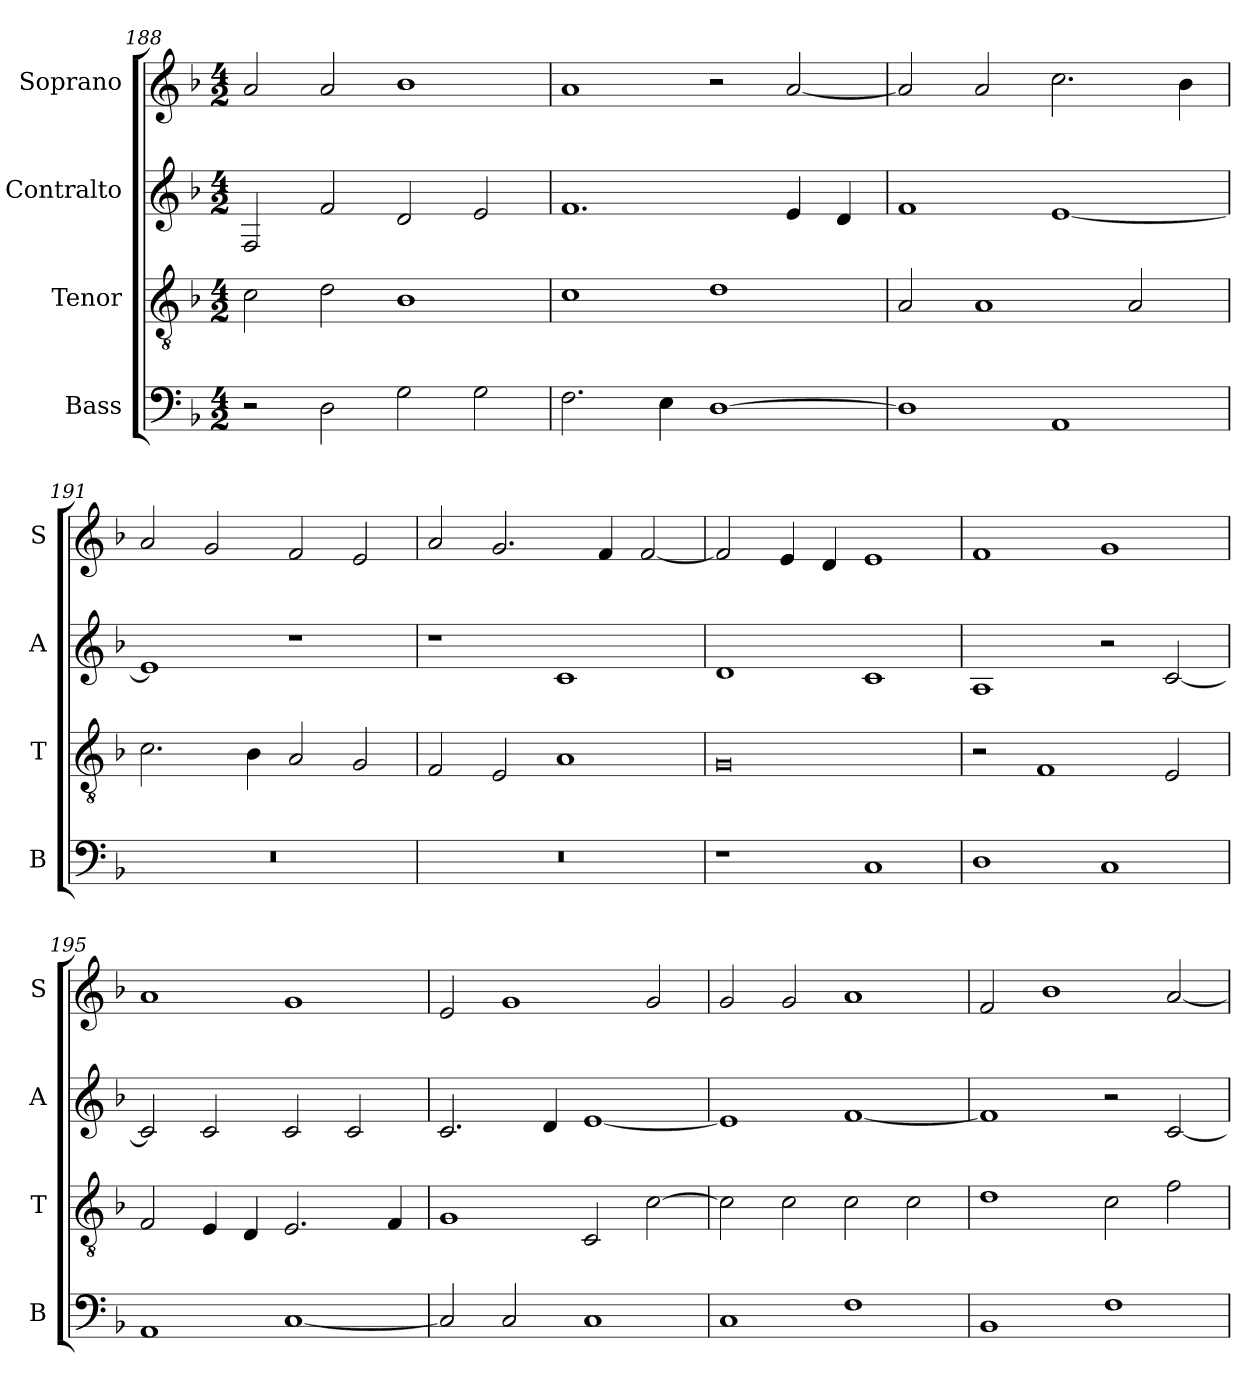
**kern	**kern	**kern	**kern
*part4	*part3	*part2	*part1
*staff4	*staff3	*staff2	*staff1
*I"Bass	*I"Tenor	*I"Contralto	*I"Soprano
*I'B	*I'T	*I'A	*I'S
*clefF4	*clefGv2	*clefG2	*clefG2
*k[b-]	*k[b-]	*k[b-]	*k[b-]
*F:ion	*F:ion	*F:ion	*F:ion
*M4/2	*M4/2	*M4/2	*M4/2
=188	=188	=188	=188
2r	2c	2F	2a
2D	2d	2f	2a
2G	1B-	2d	1b-
2G	.	2e	.
=189	=189	=189	=189
2.F	1c	1.f	1a
4E	.	.	.
[1D	1d	.	2r
.	.	4e	[2a
.	.	4d	.
=190	=190	=190	=190
1D]	2A	1f	2a]
.	1A	.	2a
1AA	.	[1e	2.cc
.	2A	.	.
.	.	.	4b-
=191	=191	=191	=191
0r	2.c	1e]	2a
.	.	.	2g
.	4B-	.	.
.	2A	1r	2f
.	2G	.	2e
=192	=192	=192	=192
0r	2F	1r	2a
.	2E	.	2.g
.	1A	1c	.
.	.	.	4f
.	.	.	[2f
=193	=193	=193	=193
1r	0G	1d	2f]
.	.	.	4e
.	.	.	4d
1C	.	1c	1e
=194	=194	=194	=194
1D	2r	1A	1f
.	1F	.	.
1C	.	2r	1g
.	2E	[2c	.
=195	=195	=195	=195
1AA	2F	2c]	1a
.	4E	2c	.
.	4D	.	.
[1C	2.E	2c	1g
.	.	2c	.
.	4F	.	.
=196	=196	=196	=196
2C]	1G	2.c	2e
2C	.	.	1g
.	.	4d	.
1C	2C	[1e	.
.	[2c	.	2g
=197	=197	=197	=197
1C	2c]	1e]	2g
.	2c	.	2g
1F	2c	[1f	1a
.	2c	.	.
=198	=198	=198	=198
1BB-	1d	1f]	2f
.	.	.	1b-
1F	2c	2r	.
.	2f	[2c	[2a
=	=	=	=
*-	*-	*-	*-
